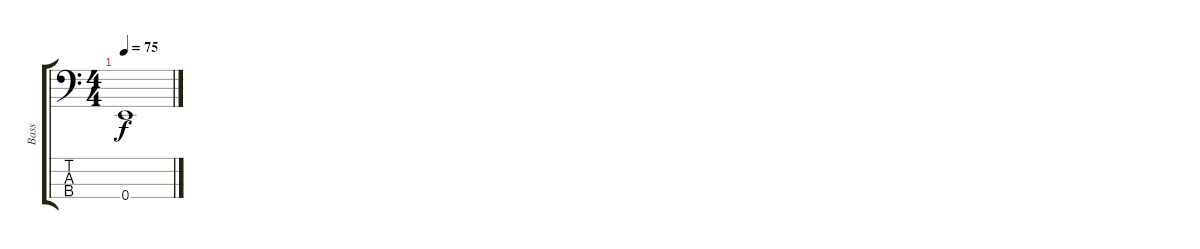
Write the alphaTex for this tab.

\track ("Bass" "Bass") {instrument fretlessbass}
\staff {score tabs}
\tuning (G2 D2 A1 E1) {hide}
\ts (4 4)
\tempo 75
\clef f4
\ks c
0.4{t}.1{dy f}
